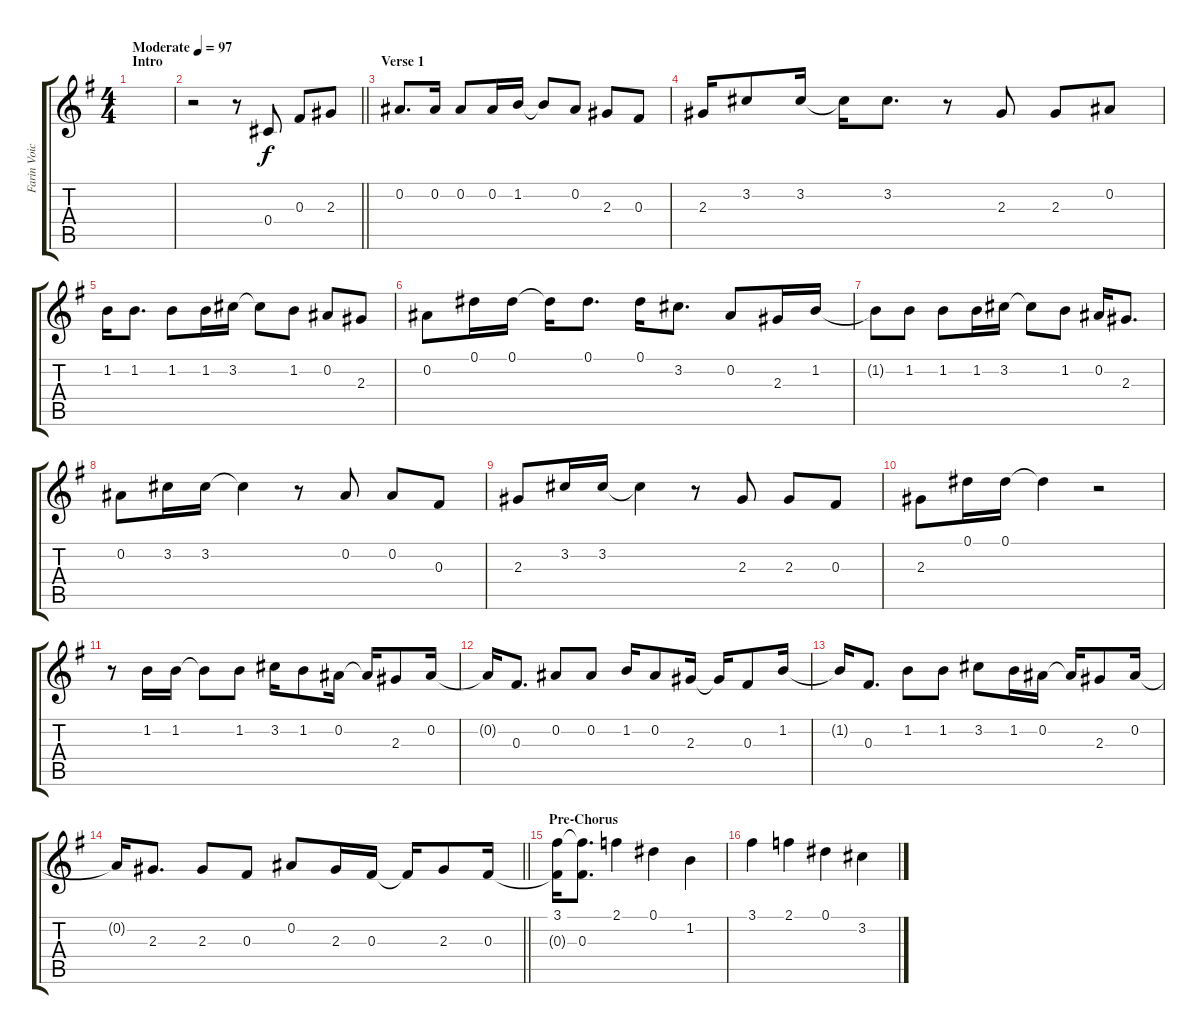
\track ("Farin Voice" "Farin Voic") {instrument overdrivenguitar}
\staff {score tabs}
\tuning (Eb4 Bb3 Gb3 Db3 Ab2 Eb2) {hide}
\ts (4 4)
\section ("" "Intro")
\tempo (97 "Moderate")
\clef g2
\ks g
|
\barLineRight lightlight
r.2 r.8 0.4.8 0.3.8 2.3.8 |
\section ("" "Verse 1")
0.2.8{d} 0.2.16 0.2.8 0.2.16 1.2.16 1.2{t}.8 0.2.8 2.3.8 0.3.8 |
2.3.16 3.2.8 3.2.16 3.2{t}.16 3.2.8{d} r.8 2.3.8 2.3.8 0.2.8 |
1.2.16 1.2.8{d} 1.2.8 1.2.16 3.2.16 3.2{t}.8 1.2.8 0.2.8 2.3.8 |
0.2.8 0.1.16 0.1.16 0.1{t}.16 0.1.8{d} 0.1.16 3.2.8{d} 0.2.8 2.3.16 1.2.16 |
1.2{t}.8 1.2.8 1.2.8 1.2.16 3.2.16 3.2{t}.8 1.2.8 0.2.16 2.3.8{d} |
0.2.8 3.2.16 3.2.16 3.2{t}.4 r.8 0.2.8 0.2.8 0.3.8 |
2.3.8 3.2.16 3.2.16 3.2{t}.4 r.8 2.3.8 2.3.8 0.3.8 |
2.3.8 0.1.16 0.1.16 0.1{t}.4 r.2 |
r.8 1.2.16 1.2.16 1.2{t}.8 1.2.8 3.2.16 1.2.8 0.2.16 0.2{t}.16 2.3.8 0.2.16 |
0.2{t}.16 0.3.8{d} 0.2.8 0.2.8 1.2.16 0.2.8 2.3.16 2.3{t}.16 0.3.8 1.2.16 |
1.2{t}.16 0.3.8{d} 1.2.8 1.2.8 3.2.8 1.2.16 0.2.16 0.2{t}.16 2.3.8 0.2.16 |
\barLineRight lightlight
0.2{t}.16 2.3.8{d} 2.3.8 0.3.8 0.2.8 2.3.16 0.3.16 0.3{t}.16 2.3.8 0.3.16 |
\section ("" "Pre-Chorus")
(3.1 0.3{t}).16 (3.1{t} 0.3).8{d} 2.1.4 0.1.4 1.2.4 |
3.1.4 2.1.4 0.1.4 3.2.4
